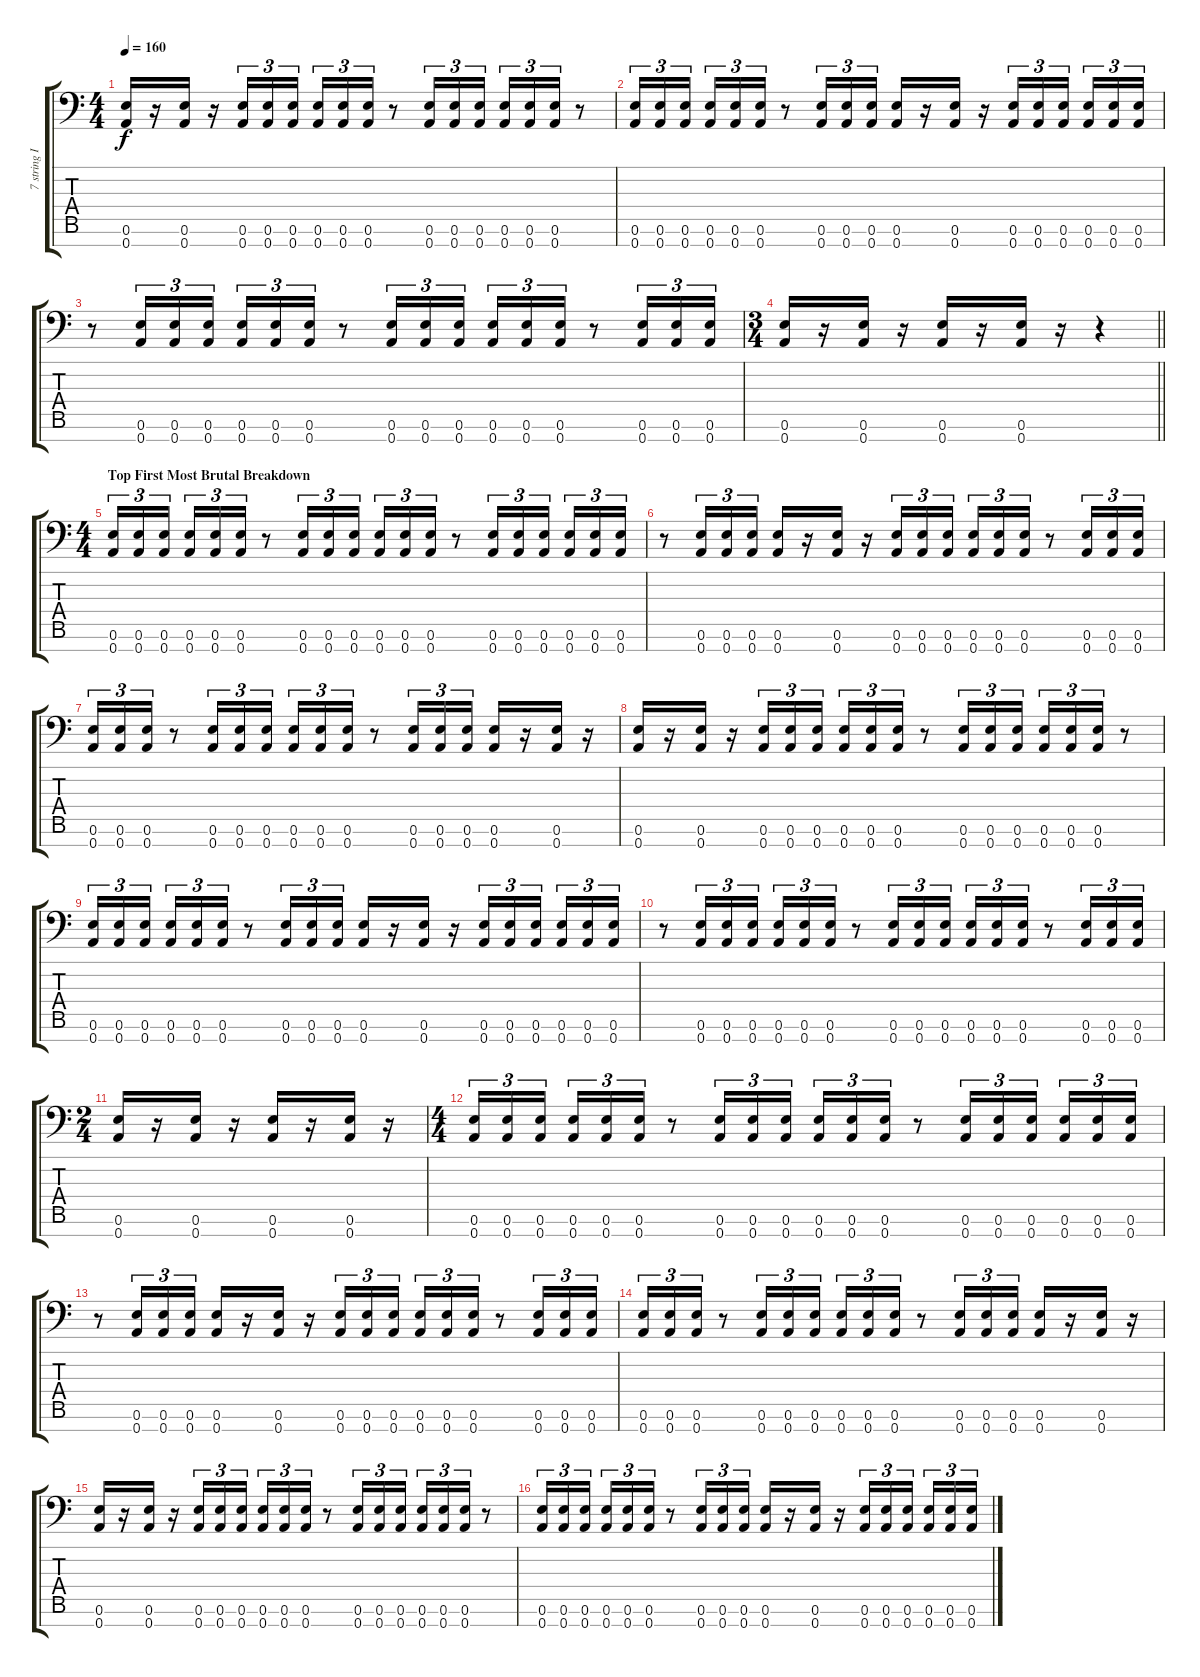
\track ("7 string I" "7 string I") {instrument overdrivenguitar}
\staff {score tabs}
\tuning (E4 B3 G3 D3 A2 E2 A1) {hide}
\ts (4 4)
\tempo 160
\clef f4
\ks c
(0.6 0.7).16{dy f} r.16 (0.6 0.7).16 r.16 (0.6 0.7).16{tu (3 2)} (0.6 0.7).16{tu (3 2)} (0.6 0.7).16{tu (3 2)} (0.6 0.7).16{tu (3 2)} (0.6 0.7).16{tu (3 2)} (0.6 0.7).16{tu (3 2)} r.8 (0.6 0.7).16{tu (3 2)} (0.6 0.7).16{tu (3 2)} (0.6 0.7).16{tu (3 2)} (0.6 0.7).16{tu (3 2)} (0.6 0.7).16{tu (3 2)} (0.6 0.7).16{tu (3 2)} r.8 |
(0.6 0.7).16{tu (3 2)} (0.6 0.7).16{tu (3 2)} (0.6 0.7).16{tu (3 2)} (0.6 0.7).16{tu (3 2)} (0.6 0.7).16{tu (3 2)} (0.6 0.7).16{tu (3 2)} r.8 (0.6 0.7).16{tu (3 2)} (0.6 0.7).16{tu (3 2)} (0.6 0.7).16{tu (3 2)} (0.6 0.7).16 r.16 (0.6 0.7).16 r.16 (0.6 0.7).16{tu (3 2)} (0.6 0.7).16{tu (3 2)} (0.6 0.7).16{tu (3 2)} (0.6 0.7).16{tu (3 2)} (0.6 0.7).16{tu (3 2)} (0.6 0.7).16{tu (3 2)} |
r.8 (0.6 0.7).16{tu (3 2)} (0.6 0.7).16{tu (3 2)} (0.6 0.7).16{tu (3 2)} (0.6 0.7).16{tu (3 2)} (0.6 0.7).16{tu (3 2)} (0.6 0.7).16{tu (3 2)} r.8 (0.6 0.7).16{tu (3 2)} (0.6 0.7).16{tu (3 2)} (0.6 0.7).16{tu (3 2)} (0.6 0.7).16{tu (3 2)} (0.6 0.7).16{tu (3 2)} (0.6 0.7).16{tu (3 2)} r.8 (0.6 0.7).16{tu (3 2)} (0.6 0.7).16{tu (3 2)} (0.6 0.7).16{tu (3 2)} |
\ts (3 4)
\barLineRight lightlight
(0.6 0.7).16 r.16 (0.6 0.7).16 r.16 (0.6 0.7).16 r.16 (0.6 0.7).16 r.16 r.4 |
\ts (4 4)
\section ("" "Top First Most Brutal Breakdown")
(0.6 0.7).16{tu (3 2)} (0.6 0.7).16{tu (3 2)} (0.6 0.7).16{tu (3 2)} (0.6 0.7).16{tu (3 2)} (0.6 0.7).16{tu (3 2)} (0.6 0.7).16{tu (3 2)} r.8 (0.6 0.7).16{tu (3 2)} (0.6 0.7).16{tu (3 2)} (0.6 0.7).16{tu (3 2)} (0.6 0.7).16{tu (3 2)} (0.6 0.7).16{tu (3 2)} (0.6 0.7).16{tu (3 2)} r.8 (0.6 0.7).16{tu (3 2)} (0.6 0.7).16{tu (3 2)} (0.6 0.7).16{tu (3 2)} (0.6 0.7).16{tu (3 2)} (0.6 0.7).16{tu (3 2)} (0.6 0.7).16{tu (3 2)} |
r.8 (0.6 0.7).16{tu (3 2)} (0.6 0.7).16{tu (3 2)} (0.6 0.7).16{tu (3 2)} (0.6 0.7).16 r.16 (0.6 0.7).16 r.16 (0.6 0.7).16{tu (3 2)} (0.6 0.7).16{tu (3 2)} (0.6 0.7).16{tu (3 2)} (0.6 0.7).16{tu (3 2)} (0.6 0.7).16{tu (3 2)} (0.6 0.7).16{tu (3 2)} r.8 (0.6 0.7).16{tu (3 2)} (0.6 0.7).16{tu (3 2)} (0.6 0.7).16{tu (3 2)} |
(0.6 0.7).16{tu (3 2)} (0.6 0.7).16{tu (3 2)} (0.6 0.7).16{tu (3 2)} r.8 (0.6 0.7).16{tu (3 2)} (0.6 0.7).16{tu (3 2)} (0.6 0.7).16{tu (3 2)} (0.6 0.7).16{tu (3 2)} (0.6 0.7).16{tu (3 2)} (0.6 0.7).16{tu (3 2)} r.8 (0.6 0.7).16{tu (3 2)} (0.6 0.7).16{tu (3 2)} (0.6 0.7).16{tu (3 2)} (0.6 0.7).16 r.16 (0.6 0.7).16 r.16 |
(0.6 0.7).16 r.16 (0.6 0.7).16 r.16 (0.6 0.7).16{tu (3 2)} (0.6 0.7).16{tu (3 2)} (0.6 0.7).16{tu (3 2)} (0.6 0.7).16{tu (3 2)} (0.6 0.7).16{tu (3 2)} (0.6 0.7).16{tu (3 2)} r.8 (0.6 0.7).16{tu (3 2)} (0.6 0.7).16{tu (3 2)} (0.6 0.7).16{tu (3 2)} (0.6 0.7).16{tu (3 2)} (0.6 0.7).16{tu (3 2)} (0.6 0.7).16{tu (3 2)} r.8 |
(0.6 0.7).16{tu (3 2)} (0.6 0.7).16{tu (3 2)} (0.6 0.7).16{tu (3 2)} (0.6 0.7).16{tu (3 2)} (0.6 0.7).16{tu (3 2)} (0.6 0.7).16{tu (3 2)} r.8 (0.6 0.7).16{tu (3 2)} (0.6 0.7).16{tu (3 2)} (0.6 0.7).16{tu (3 2)} (0.6 0.7).16 r.16 (0.6 0.7).16 r.16 (0.6 0.7).16{tu (3 2)} (0.6 0.7).16{tu (3 2)} (0.6 0.7).16{tu (3 2)} (0.6 0.7).16{tu (3 2)} (0.6 0.7).16{tu (3 2)} (0.6 0.7).16{tu (3 2)} |
r.8 (0.6 0.7).16{tu (3 2)} (0.6 0.7).16{tu (3 2)} (0.6 0.7).16{tu (3 2)} (0.6 0.7).16{tu (3 2)} (0.6 0.7).16{tu (3 2)} (0.6 0.7).16{tu (3 2)} r.8 (0.6 0.7).16{tu (3 2)} (0.6 0.7).16{tu (3 2)} (0.6 0.7).16{tu (3 2)} (0.6 0.7).16{tu (3 2)} (0.6 0.7).16{tu (3 2)} (0.6 0.7).16{tu (3 2)} r.8 (0.6 0.7).16{tu (3 2)} (0.6 0.7).16{tu (3 2)} (0.6 0.7).16{tu (3 2)} |
\ts (2 4)
(0.6 0.7).16 r.16 (0.6 0.7).16 r.16 (0.6 0.7).16 r.16 (0.6 0.7).16 r.16 |
\ts (4 4)
(0.6 0.7).16{tu (3 2)} (0.6 0.7).16{tu (3 2)} (0.6 0.7).16{tu (3 2)} (0.6 0.7).16{tu (3 2)} (0.6 0.7).16{tu (3 2)} (0.6 0.7).16{tu (3 2)} r.8 (0.6 0.7).16{tu (3 2)} (0.6 0.7).16{tu (3 2)} (0.6 0.7).16{tu (3 2)} (0.6 0.7).16{tu (3 2)} (0.6 0.7).16{tu (3 2)} (0.6 0.7).16{tu (3 2)} r.8 (0.6 0.7).16{tu (3 2)} (0.6 0.7).16{tu (3 2)} (0.6 0.7).16{tu (3 2)} (0.6 0.7).16{tu (3 2)} (0.6 0.7).16{tu (3 2)} (0.6 0.7).16{tu (3 2)} |
r.8 (0.6 0.7).16{tu (3 2)} (0.6 0.7).16{tu (3 2)} (0.6 0.7).16{tu (3 2)} (0.6 0.7).16 r.16 (0.6 0.7).16 r.16 (0.6 0.7).16{tu (3 2)} (0.6 0.7).16{tu (3 2)} (0.6 0.7).16{tu (3 2)} (0.6 0.7).16{tu (3 2)} (0.6 0.7).16{tu (3 2)} (0.6 0.7).16{tu (3 2)} r.8 (0.6 0.7).16{tu (3 2)} (0.6 0.7).16{tu (3 2)} (0.6 0.7).16{tu (3 2)} |
(0.6 0.7).16{tu (3 2)} (0.6 0.7).16{tu (3 2)} (0.6 0.7).16{tu (3 2)} r.8 (0.6 0.7).16{tu (3 2)} (0.6 0.7).16{tu (3 2)} (0.6 0.7).16{tu (3 2)} (0.6 0.7).16{tu (3 2)} (0.6 0.7).16{tu (3 2)} (0.6 0.7).16{tu (3 2)} r.8 (0.6 0.7).16{tu (3 2)} (0.6 0.7).16{tu (3 2)} (0.6 0.7).16{tu (3 2)} (0.6 0.7).16 r.16 (0.6 0.7).16 r.16 |
(0.6 0.7).16 r.16 (0.6 0.7).16 r.16 (0.6 0.7).16{tu (3 2)} (0.6 0.7).16{tu (3 2)} (0.6 0.7).16{tu (3 2)} (0.6 0.7).16{tu (3 2)} (0.6 0.7).16{tu (3 2)} (0.6 0.7).16{tu (3 2)} r.8 (0.6 0.7).16{tu (3 2)} (0.6 0.7).16{tu (3 2)} (0.6 0.7).16{tu (3 2)} (0.6 0.7).16{tu (3 2)} (0.6 0.7).16{tu (3 2)} (0.6 0.7).16{tu (3 2)} r.8 |
(0.6 0.7).16{tu (3 2)} (0.6 0.7).16{tu (3 2)} (0.6 0.7).16{tu (3 2)} (0.6 0.7).16{tu (3 2)} (0.6 0.7).16{tu (3 2)} (0.6 0.7).16{tu (3 2)} r.8 (0.6 0.7).16{tu (3 2)} (0.6 0.7).16{tu (3 2)} (0.6 0.7).16{tu (3 2)} (0.6 0.7).16 r.16 (0.6 0.7).16 r.16 (0.6 0.7).16{tu (3 2)} (0.6 0.7).16{tu (3 2)} (0.6 0.7).16{tu (3 2)} (0.6 0.7).16{tu (3 2)} (0.6 0.7).16{tu (3 2)} (0.6 0.7).16{tu (3 2)}
